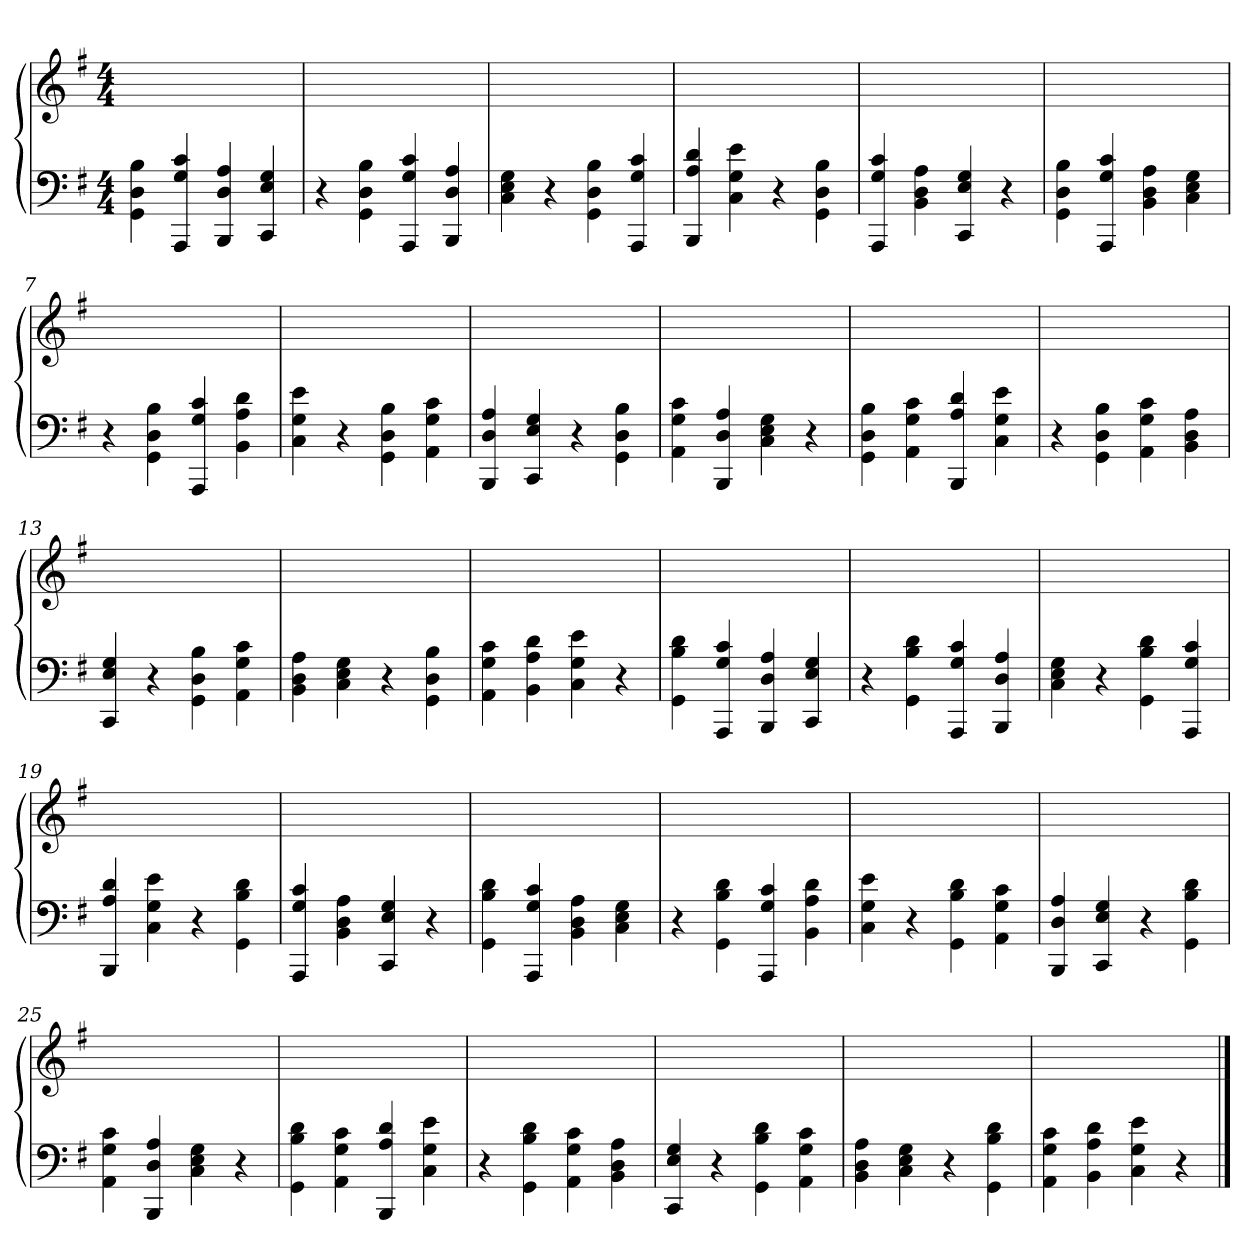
**kern	**kern
*part2	*part1
*staff2	*staff1
*clefF4	*clefG2
*k[f#]	*k[f#]
*G:	*G:
*M4/4	*M4/4
*MM60	*MM60
=1	=1
4GG 4D 4B	1ryy
4AAA 4G 4c	.
4BBB 4D 4A	.
4CC 4E 4G	.
=2	=2
4r	1ryy
4GG 4D 4B	.
4AAA 4G 4c	.
4BBB 4D 4A	.
=3	=3
4C 4E 4G	1ryy
4r	.
4GG 4D 4B	.
4AAA 4G 4c	.
=4	=4
4BBB 4A 4d	1ryy
4C 4G 4e	.
4r	.
4GG 4D 4B	.
=5	=5
4AAA 4G 4c	1ryy
4BB 4D 4A	.
4CC 4E 4G	.
4r	.
=6	=6
4GG 4D 4B	1ryy
4AAA 4G 4c	.
4BB 4D 4A	.
4C 4E 4G	.
=7	=7
4r	1ryy
4GG 4D 4B	.
4AAA 4G 4c	.
4BB 4A 4d	.
=8	=8
4C 4G 4e	1ryy
4r	.
4GG 4D 4B	.
4AA 4G 4c	.
=9	=9
4BBB 4D 4A	1ryy
4CC 4E 4G	.
4r	.
4GG 4D 4B	.
=10	=10
4AA 4G 4c	1ryy
4BBB 4D 4A	.
4C 4E 4G	.
4r	.
=11	=11
4GG 4D 4B	1ryy
4AA 4G 4c	.
4BBB 4A 4d	.
4C 4G 4e	.
=12	=12
4r	1ryy
4GG 4D 4B	.
4AA 4G 4c	.
4BB 4D 4A	.
=13	=13
4CC 4E 4G	1ryy
4r	.
4GG 4D 4B	.
4AA 4G 4c	.
=14	=14
4BB 4D 4A	1ryy
4C 4E 4G	.
4r	.
4GG 4D 4B	.
=15	=15
4AA 4G 4c	1ryy
4BB 4A 4d	.
4C 4G 4e	.
4r	.
=16	=16
4GG 4B 4d	1ryy
4AAA 4G 4c	.
4BBB 4D 4A	.
4CC 4E 4G	.
=17	=17
4r	1ryy
4GG 4B 4d	.
4AAA 4G 4c	.
4BBB 4D 4A	.
=18	=18
4C 4E 4G	1ryy
4r	.
4GG 4B 4d	.
4AAA 4G 4c	.
=19	=19
4BBB 4A 4d	1ryy
4C 4G 4e	.
4r	.
4GG 4B 4d	.
=20	=20
4AAA 4G 4c	1ryy
4BB 4D 4A	.
4CC 4E 4G	.
4r	.
=21	=21
4GG 4B 4d	1ryy
4AAA 4G 4c	.
4BB 4D 4A	.
4C 4E 4G	.
=22	=22
4r	1ryy
4GG 4B 4d	.
4AAA 4G 4c	.
4BB 4A 4d	.
=23	=23
4C 4G 4e	1ryy
4r	.
4GG 4B 4d	.
4AA 4G 4c	.
=24	=24
4BBB 4D 4A	1ryy
4CC 4E 4G	.
4r	.
4GG 4B 4d	.
=25	=25
4AA 4G 4c	1ryy
4BBB 4D 4A	.
4C 4E 4G	.
4r	.
=26	=26
4GG 4B 4d	1ryy
4AA 4G 4c	.
4BBB 4A 4d	.
4C 4G 4e	.
=27	=27
4r	1ryy
4GG 4B 4d	.
4AA 4G 4c	.
4BB 4D 4A	.
=28	=28
4CC 4E 4G	1ryy
4r	.
4GG 4B 4d	.
4AA 4G 4c	.
=29	=29
4BB 4D 4A	1ryy
4C 4E 4G	.
4r	.
4GG 4B 4d	.
=30	=30
4AA 4G 4c	1ryy
4BB 4A 4d	.
4C 4G 4e	.
4r	.
==	==
*-	*-
